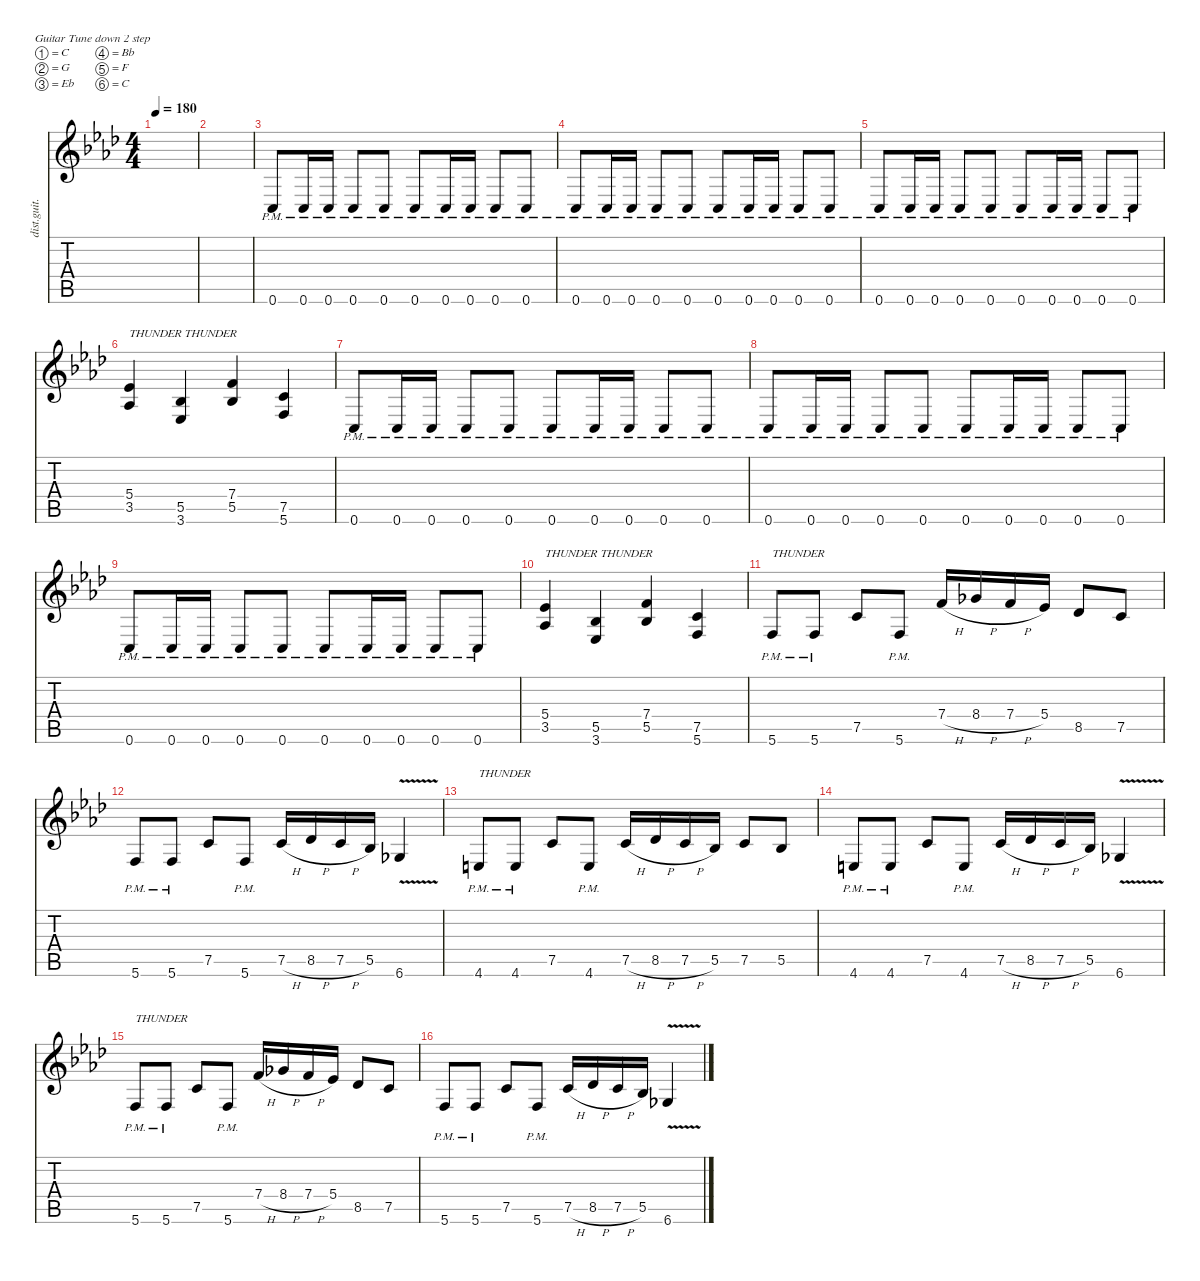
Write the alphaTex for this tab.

\defaultSystemsLayout 4
\hideDynamics
\bracketExtendMode nobrackets
\track ("Rigo" "dist.guit.") {solo instrument distortionguitar}
\staff {score tabs}
\tuning (C4 G3 Eb3 Bb2 F2 C2)
\ts (4 4)
\tempo 180
\clef g2
\ks fminor
|
|
0.6{pm acc forcenatural}.8{beam Up} 0.6{pm acc forcenatural}.16{beam Up} 0.6{pm acc forcenatural}.16{beam Up} 0.6{pm acc forcenatural}.8{beam Up} 0.6{pm acc forcenatural}.8{beam Up} 0.6{pm acc forcenatural}.8{beam Up} 0.6{pm acc forcenatural}.16{beam Up} 0.6{pm acc forcenatural}.16{beam Up} 0.6{pm acc forcenatural}.8{beam Up} 0.6{pm acc forcenatural}.8{beam Up} |
0.6{pm acc forcenatural}.8{beam Up} 0.6{pm acc forcenatural}.16{beam Up} 0.6{pm acc forcenatural}.16{beam Up} 0.6{pm acc forcenatural}.8{beam Up} 0.6{pm acc forcenatural}.8{beam Up} 0.6{pm acc forcenatural}.8{beam Up} 0.6{pm acc forcenatural}.16{beam Up} 0.6{pm acc forcenatural}.16{beam Up} 0.6{pm acc forcenatural}.8{beam Up} 0.6{pm acc forcenatural}.8{beam Up} |
0.6{pm acc forcenatural}.8{beam Up} 0.6{pm acc forcenatural}.16{beam Up} 0.6{pm acc forcenatural}.16{beam Up} 0.6{pm acc forcenatural}.8{beam Up} 0.6{pm acc forcenatural}.8{beam Up} 0.6{pm acc forcenatural}.8{beam Up} 0.6{pm acc forcenatural}.16{beam Up} 0.6{pm acc forcenatural}.16{beam Up} 0.6{pm acc forcenatural}.8{beam Up} 0.6{pm acc forcenatural}.8{beam Up} |
(5.4{acc b} 3.5{acc b}).4{txt "THUNDER THUNDER" beam Up} (5.5{acc b} 3.6{acc b}).4{beam Up} (7.4{acc forcenatural} 5.5{acc b}).4{beam Up} (7.5{acc forcenatural} 5.6{acc forcenatural}).4{beam Up} |
0.6{pm acc forcenatural}.8{beam Up} 0.6{pm acc forcenatural}.16{beam Up} 0.6{pm acc forcenatural}.16{beam Up} 0.6{pm acc forcenatural}.8{beam Up} 0.6{pm acc forcenatural}.8{beam Up} 0.6{pm acc forcenatural}.8{beam Up} 0.6{pm acc forcenatural}.16{beam Up} 0.6{pm acc forcenatural}.16{beam Up} 0.6{pm acc forcenatural}.8{beam Up} 0.6{pm acc forcenatural}.8{beam Up} |
0.6{pm acc forcenatural}.8{beam Up} 0.6{pm acc forcenatural}.16{beam Up} 0.6{pm acc forcenatural}.16{beam Up} 0.6{pm acc forcenatural}.8{beam Up} 0.6{pm acc forcenatural}.8{beam Up} 0.6{pm acc forcenatural}.8{beam Up} 0.6{pm acc forcenatural}.16{beam Up} 0.6{pm acc forcenatural}.16{beam Up} 0.6{pm acc forcenatural}.8{beam Up} 0.6{pm acc forcenatural}.8{beam Up} |
0.6{pm acc forcenatural}.8{beam Up} 0.6{pm acc forcenatural}.16{beam Up} 0.6{pm acc forcenatural}.16{beam Up} 0.6{pm acc forcenatural}.8{beam Up} 0.6{pm acc forcenatural}.8{beam Up} 0.6{pm acc forcenatural}.8{beam Up} 0.6{pm acc forcenatural}.16{beam Up} 0.6{pm acc forcenatural}.16{beam Up} 0.6{pm acc forcenatural}.8{beam Up} 0.6{pm acc forcenatural}.8{beam Up} |
(5.4{acc b} 3.5{acc b}).4{txt "THUNDER THUNDER" beam Up} (5.5{acc b} 3.6{acc b}).4{beam Up} (7.4{acc forcenatural} 5.5{acc b}).4{beam Up} (7.5{acc forcenatural} 5.6{acc forcenatural}).4{beam Up} |
5.6{pm acc forcenatural}.8{txt "THUNDER" beam Up} 5.6{pm acc forcenatural}.8{beam Up} 7.5{acc forcenatural}.8{beam Up} 5.6{pm acc forcenatural}.8{beam Up} 7.4{h acc forcenatural}.16{beam Up} 8.4{h acc b}.16{beam Up} 7.4{h acc forcenatural}.16{beam Up} 5.4{acc b}.16{beam Up} 8.5{acc b}.8{beam Up} 7.5{acc forcenatural}.8{beam Up} |
5.6{pm acc forcenatural}.8{beam Up} 5.6{pm acc forcenatural}.8{beam Up} 7.5{acc forcenatural}.8{beam Up} 5.6{pm acc forcenatural}.8{beam Up} 7.5{h acc forcenatural}.16{beam Up} 8.5{h acc b}.16{beam Up} 7.5{h acc forcenatural}.16{beam Up} 5.5{acc b}.16{beam Up} 6.6{v acc b}.4{beam Up} |
4.6{pm acc forcenatural}.8{txt "THUNDER" beam Up} 4.6{pm acc forcenatural}.8{beam Up} 7.5{acc forcenatural}.8{beam Up} 4.6{pm acc forcenatural}.8{beam Up} 7.5{h acc forcenatural}.16{beam Up} 8.5{h acc b}.16{beam Up} 7.5{h acc forcenatural}.16{beam Up} 5.5{acc b}.16{beam Up} 7.5{acc forcenatural}.8{beam Up} 5.5{acc b}.8{beam Up} |
4.6{pm acc forcenatural}.8{beam Up} 4.6{pm acc forcenatural}.8{beam Up} 7.5{acc forcenatural}.8{beam Up} 4.6{pm acc forcenatural}.8{beam Up} 7.5{h acc forcenatural}.16{beam Up} 8.5{h acc b}.16{beam Up} 7.5{h acc forcenatural}.16{beam Up} 5.5{acc b}.16{beam Up} 6.6{v acc b}.4{beam Up} |
5.6{pm acc forcenatural}.8{txt "THUNDER" beam Up} 5.6{pm acc forcenatural}.8{beam Up} 7.5{acc forcenatural}.8{beam Up} 5.6{pm acc forcenatural}.8{beam Up} 7.4{h acc forcenatural}.16{beam Up} 8.4{h acc b}.16{beam Up} 7.4{h acc forcenatural}.16{beam Up} 5.4{acc b}.16{beam Up} 8.5{acc b}.8{beam Up} 7.5{acc forcenatural}.8{beam Up} |
5.6{pm acc forcenatural}.8{beam Up} 5.6{pm acc forcenatural}.8{beam Up} 7.5{acc forcenatural}.8{beam Up} 5.6{pm acc forcenatural}.8{beam Up} 7.5{h acc forcenatural}.16{beam Up} 8.5{h acc b}.16{beam Up} 7.5{h acc forcenatural}.16{beam Up} 5.5{acc b}.16{beam Up} 6.6{v acc b}.4{beam Up}
